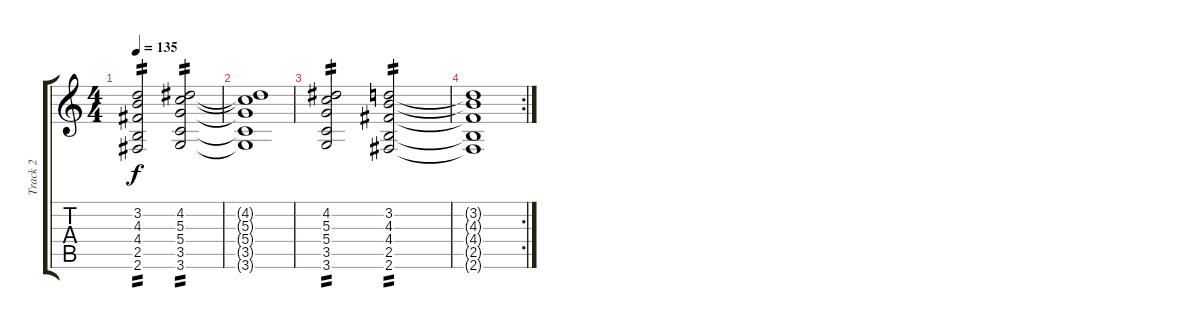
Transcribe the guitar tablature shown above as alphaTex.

\track ("Track 2" "Track 2") {instrument overdrivenguitar}
\staff {score tabs}
\tuning (E4 B3 G3 D3 A2 E2) {hide}
\ts (4 4)
\tempo 135
\clef g2
\ks c
(3.2 4.3 4.4 2.5 2.6).2{tp 2 dy f} (4.2 5.3 5.4 3.5 3.6).2{tp 2} |
(4.2{t} 5.3{t} 5.4{t} 3.5{t} 3.6{t}).1 |
(4.2 5.3 5.4 3.5 3.6).2{tp 2} (3.2 4.3 4.4 2.5 2.6).2{tp 2} |
\rc 2
(3.2{t} 4.3{t} 4.4{t} 2.5{t} 2.6{t}).1
